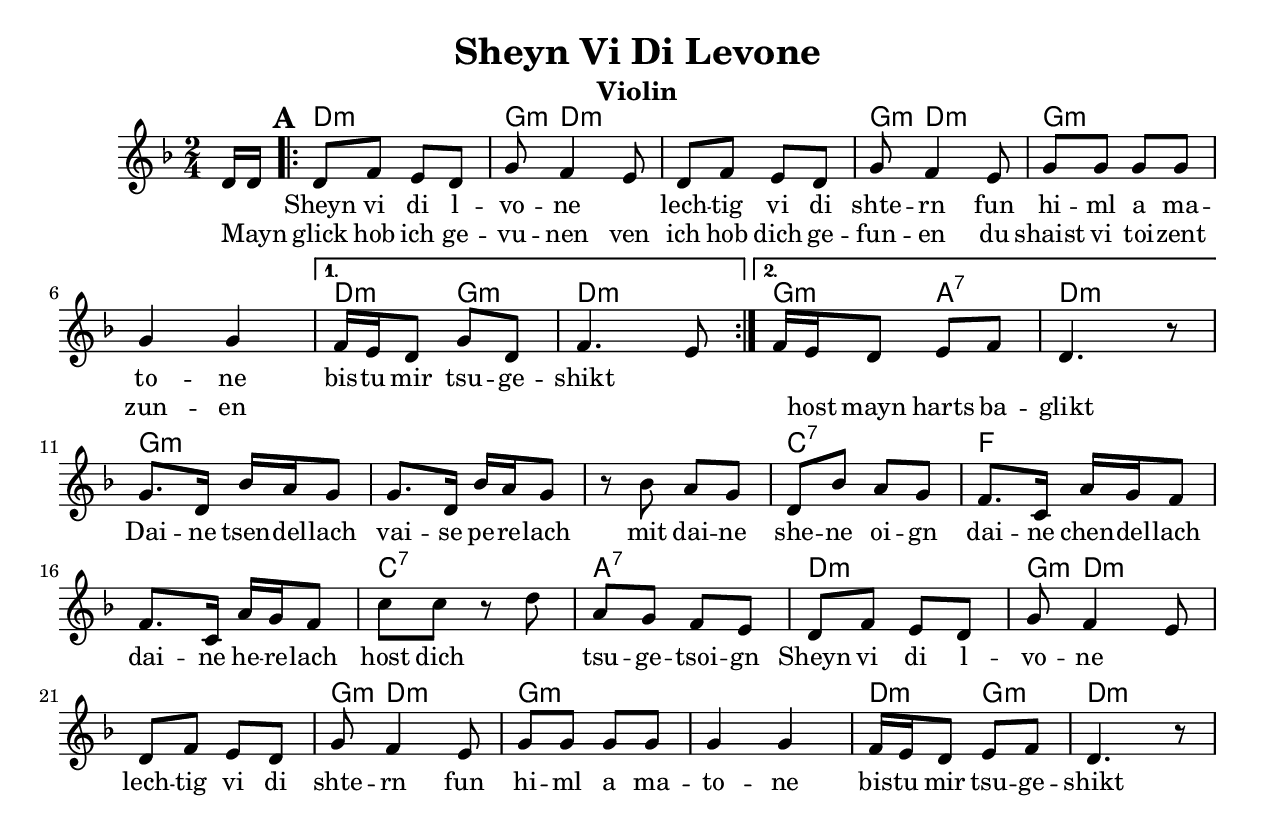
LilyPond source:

\version "2.18.0"
%moved \header into \score for includes to work
\include "english.ly"
\paper{
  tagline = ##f
  print-all-headers = ##t
  #(set-paper-size "letter")
}

date = #(strftime "%d-%m-%Y" (localtime (current-time)))

%\markup{ \italic{ " Updated " \date  }  }

%\markup{ Got something to say? }

%#################################### Melody ########################
melody = \relative c''{
  \clef treble

  \key a \minor
  \time 2/4
  \set Score.markFormatter = #format-mark-box-alphabet
  \partial 16*2 a16 a16 | %lead in notes

  \repeat volta 2{
  \mark \default

    % earlier stuff
    a8  c b a|
    d8  c4 b8
    a8 c b a|
    d8  c4 b8

    d8 d d d
    d4 d|
  }

  \alternative {
    {
      c16 b a8 d a
      c4. b8
    }
    {
      c16 b a8 b c
      a4. r8|
    }
  }
  \break
  %C
  d8. a16 f'16 e d8
  d8. a16 f'16 e d8
  r8 f8 e d
  a f' e d  | %first note could be a c
  %f

  c8. g16 e' d c8
  c8. g16 e' d c8

  g'8 g r a
  e8 d c b

  %refrain repeat
  a8  c b a
  d8  c4 b8
  a8  c b a
  d8  c4 b8|

  d8 d d d
  d4 d
  c16 b a8 b c
  a4. r8|



  % \alternative { { }{ } }

}
%################################# Lyrics #####################
\addlyrics{
  \skip2 \skip2
  Sheyn vi di l -- vo -- ne \skip2
  lech -- tig vi di shte -- rn
  fun hi -- ml a ma -- to -- ne
  bis -- tu mir tsu -- ge -- shikt

  %refrain
  \skip2 \skip2 \skip2 \skip2 \skip2 \skip2 \skip2
  Dai -- ne tsen -- del -- lach
  vai -- se pe -- re -- lach
  mit dai -- ne she -- ne oi -- gn
  dai -- ne chen -- del -- lach
  dai -- ne he -- re -- lach
  host dich \skip2 tsu -- ge -- tsoi -- gn

  Sheyn vi di l -- vo -- ne \skip2
  lech -- tig vi di shte -- rn
  fun hi -- ml a ma -- to -- ne
  bis -- tu mir tsu -- ge -- shikt
}

\addlyrics{
  \skip2
  Mayn glick hob ich ge -- vu  -- nen
  ven ich hob dich ge -- fun -- en
  du shaist vi toi -- zent zun -- en
  \skip1 \skip1 \skip1 \skip1 \skip1 \skip1
  \skip1 \skip1
  host mayn harts ba -- glikt

}
%################################# Chords #######################
harmonies = \chordmode {
  s8
  a2:m
  d8:m
  a8*7:m
  %r8*5
  d8:m
  a8*3:m
  %r8
  d2*2:m
  %r2
  a4:m
  d4:m
  a2:m
  d4:m
  e4:7
  a2:m
  %B part
  d2*3:m
  %r2*2
  g2:7
  c2*2
  %r2
  g2:7
  e2:7
  a2:m
  d8:m
  a8*7:m
  %r2
  d8:m
  a8*3:m
  d2*2:m
  %r2
  a4:m
  d4:m
  a2:m

}

\score {
  \transpose a d
  <<
    \new ChordNames {
      \set chordChanges = ##f
      \harmonies
    }
    \new Staff
    \melody
  >>
  \header{
    title= "Sheyn Vi Di Levone"
instrument= "Violin"
    arranger = ""
  }
  \midi{\tempo 4 = 120}
  \layout{indent = 1.0\cm}
}
